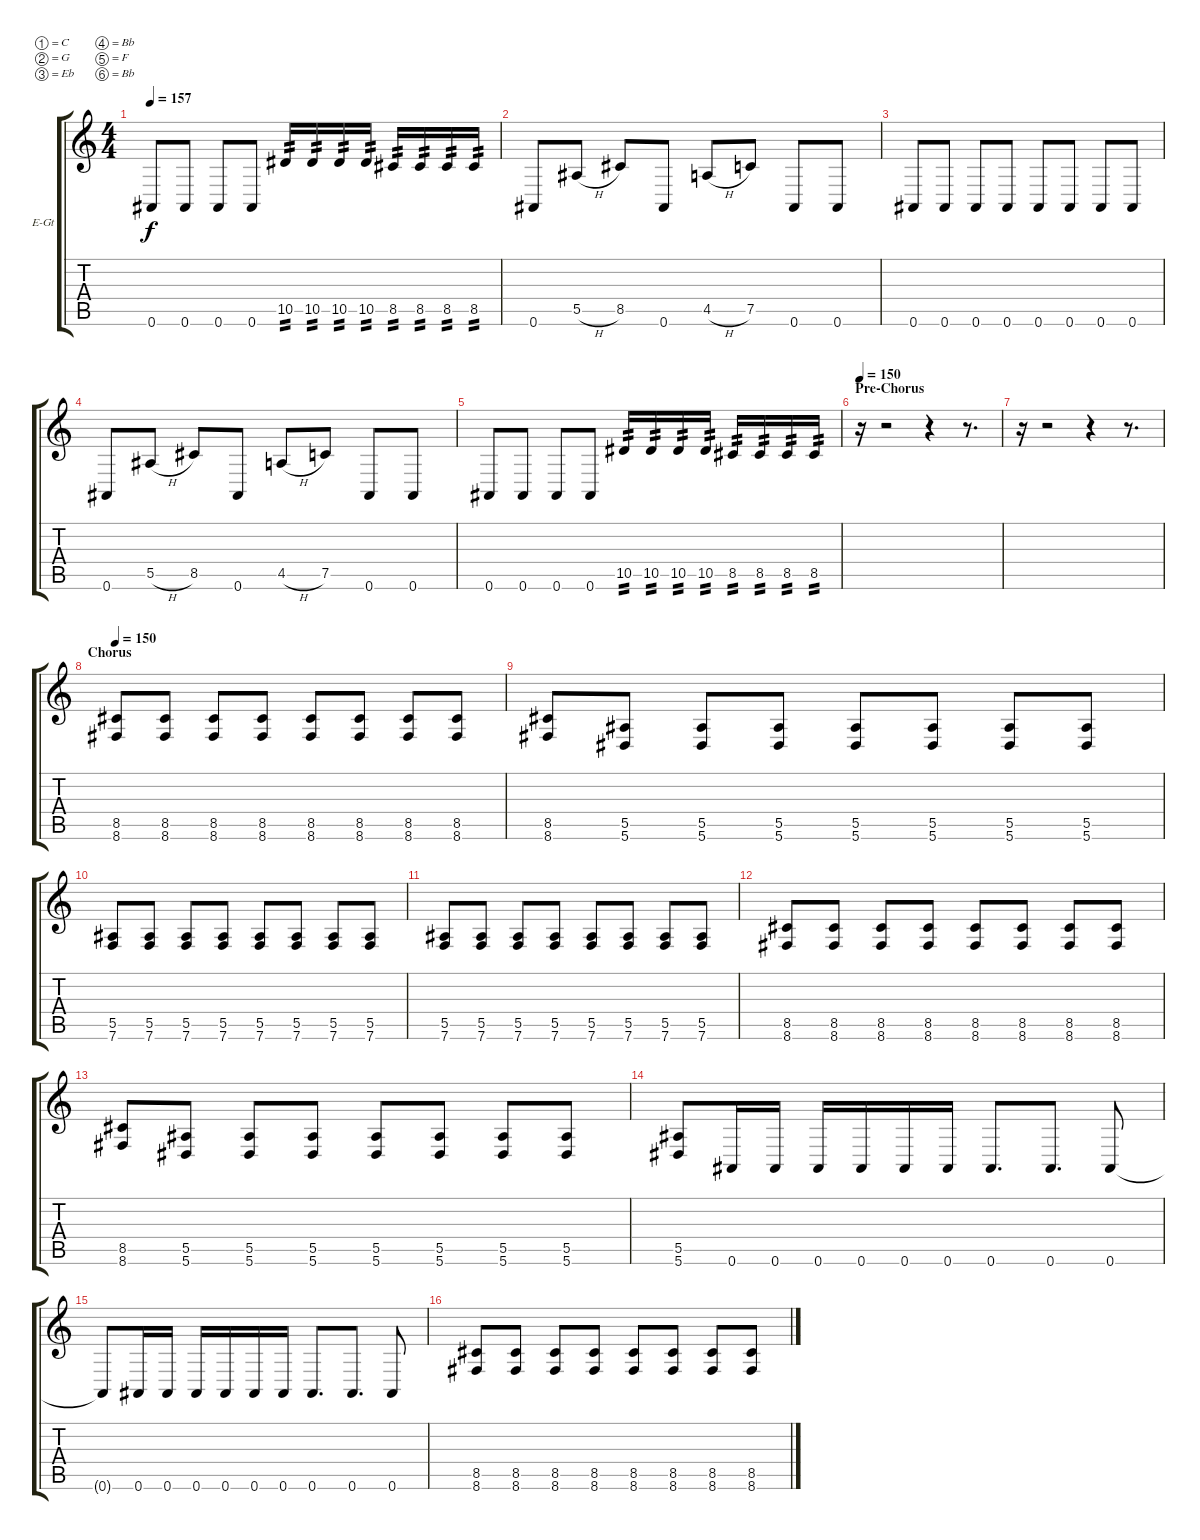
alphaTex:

\bracketExtendMode groupsimilarinstruments
\firstSystemTrackNameOrientation horizontal
\otherSystemsTrackNameOrientation horizontal
\track ("Guitar 1" "E-Gt") {instrument distortionguitar}
\staff {score tabs}
\tuning (C4 G3 Eb3 Bb2 F2 Bb1)
\ts (4 4)
\tempo 157
\clef g2
\ks c
0.6.8{dy f} 0.6.8 0.6.8 0.6.8 10.5.16{tp 2} 10.5.16{tp 2} 10.5.16{tp 2} 10.5.16{tp 2} 8.5.16{tp 2} 8.5.16{tp 2} 8.5.16{tp 2} 8.5.16{tp 2} |
0.6.8 5.5{h}.8 8.5.8 0.6.8 4.5{h}.8 7.5.8 0.6.8 0.6.8 |
0.6.8 0.6.8 0.6.8 0.6.8 0.6.8 0.6.8 0.6.8 0.6.8 |
0.6.8 5.5{h}.8 8.5.8 0.6.8 4.5{h}.8 7.5.8 0.6.8 0.6.8 |
0.6.8 0.6.8 0.6.8 0.6.8 10.5.16{tp 2} 10.5.16{tp 2} 10.5.16{tp 2} 10.5.16{tp 2} 8.5.16{tp 2} 8.5.16{tp 2} 8.5.16{tp 2} 8.5.16{tp 2} |
\section ("" "Pre-Chorus")
\tempo 150
r.16 r.2 r.4 r.8{d} |
r.16 r.2 r.4 r.8{d} |
\section ("" "Chorus")
\tempo 150
(8.5 8.6).8 (8.5 8.6).8 (8.5 8.6).8 (8.5 8.6).8 (8.5 8.6).8 (8.5 8.6).8 (8.5 8.6).8 (8.5 8.6).8 |
(8.5 8.6).8 (5.5 5.6).8 (5.5 5.6).8 (5.5 5.6).8 (5.5 5.6).8 (5.5 5.6).8 (5.5 5.6).8 (5.5 5.6).8 |
(5.5 7.6).8 (5.5 7.6).8 (5.5 7.6).8 (5.5 7.6).8 (5.5 7.6).8 (5.5 7.6).8 (5.5 7.6).8 (5.5 7.6).8 |
(5.5 7.6).8 (5.5 7.6).8 (5.5 7.6).8 (5.5 7.6).8 (5.5 7.6).8 (5.5 7.6).8 (5.5 7.6).8 (5.5 7.6).8 |
(8.5 8.6).8 (8.5 8.6).8 (8.5 8.6).8 (8.5 8.6).8 (8.5 8.6).8 (8.5 8.6).8 (8.5 8.6).8 (8.5 8.6).8 |
(8.5 8.6).8 (5.5 5.6).8 (5.5 5.6).8 (5.5 5.6).8 (5.5 5.6).8 (5.5 5.6).8 (5.5 5.6).8 (5.5 5.6).8 |
(5.5 5.6).8 0.6.16 0.6.16 0.6.16 0.6.16 0.6.16 0.6.16 0.6.8{d} 0.6.8{d} 0.6.8 |
0.6{t}.8 0.6.16 0.6.16 0.6.16 0.6.16 0.6.16 0.6.16 0.6.8{d} 0.6.8{d} 0.6.8 |
(8.5 8.6).8 (8.5 8.6).8 (8.5 8.6).8 (8.5 8.6).8 (8.5 8.6).8 (8.5 8.6).8 (8.5 8.6).8 (8.5 8.6).8
